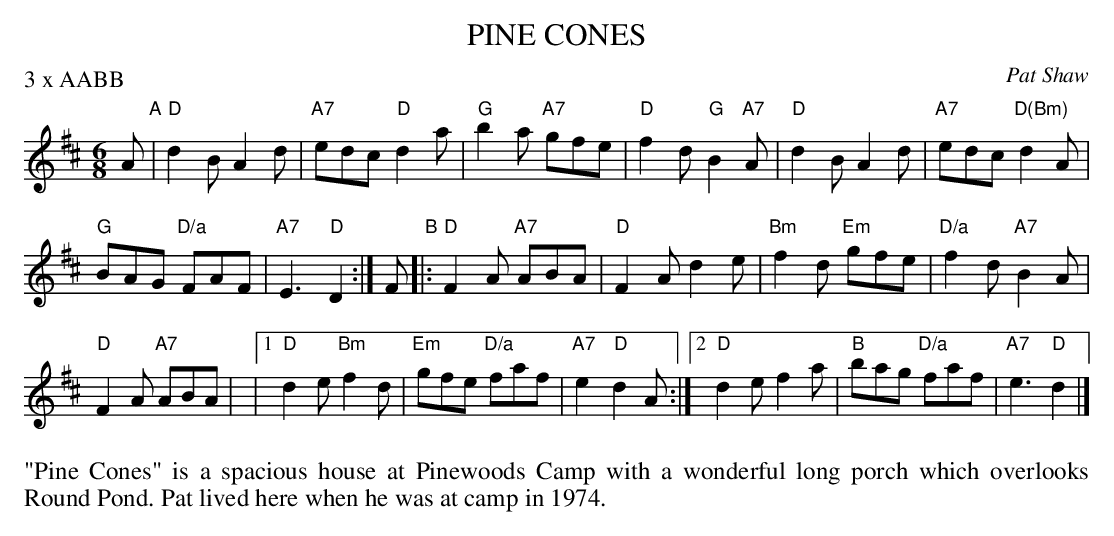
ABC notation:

X:1
T: PINE CONES
C: Pat Shaw
M: 6/8
L: 1/8
P: 3 x AABB
K: D
A "A"|\
"D"d2B A2d | "A7"edc "D"d2a |\
"G"b2a "A7"gfe | "D"f2d "G"B2"A7"A |\
"D"d2B A2d | "A7"edc "D(Bm)"d2A |
"G"BAG "D/a"FAF | "A7"E3 "D"D2 :|\
F "B"|:\
"D"F2A "A7"ABA | "D"F2A d2e |\
"Bm"f2d "Em"gfe | "D/a"f2d "A7"B2A |
"D"F2A "A7"ABA |\
|1 "D"d2e "Bm"f2d | "Em"gfe "D/a"faf | "A7"e2 "D"d2 A \
:|2 "D"d2e f2a | "B"bag "D/a"faf | "A7"e3 "D"d2 |]
%%begintext align
"Pine Cones" is a spacious house at Pinewoods Camp with a wonderful long porch
which overlooks Round Pond.  Pat lived here when he was at camp in 1974.
